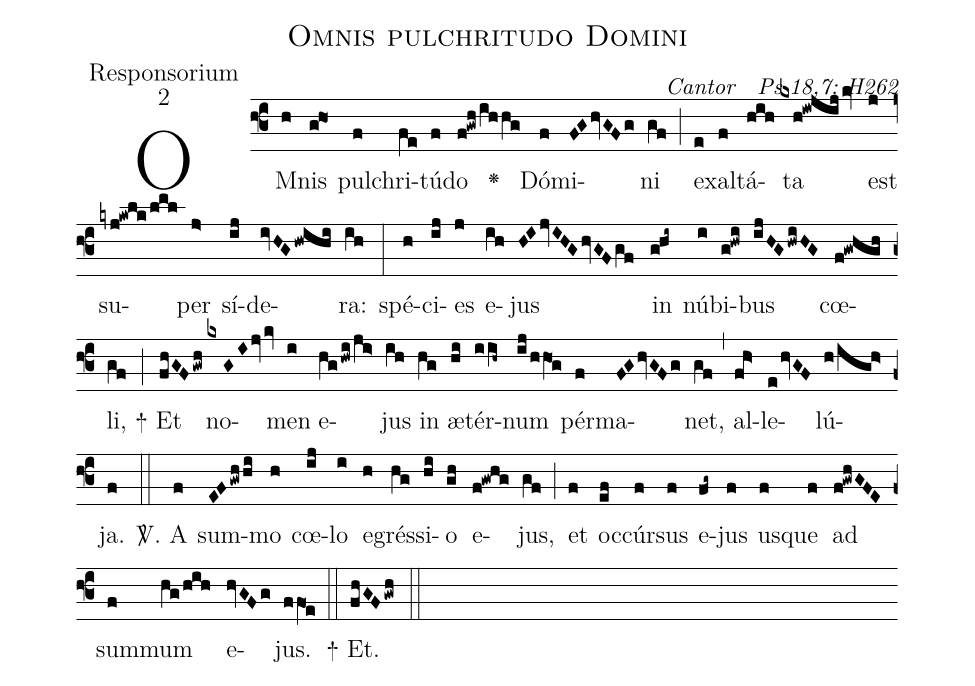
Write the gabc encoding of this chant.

name:Omnis pulchritudo Domini;
office-part:Responsorium;
mode:2;
commentary:ꝶ Cantor ꝟ Ps.18,7; H262;
%%
(f3)OM(h)nis(g!ho1) pul(f)chri(fe)tú(f)do(f!gwh/ih/hg) <v>\greheightstar</v>()
Dó(f)mi(FGhvGFg)ni(gf) (;) e(e)xal(f)tá(hih)ta(kxh!iwjijkv) est(j) su(kyj!kwlk/lml)per(j>) sí(ij)de(ivHGhwihi)ra:(ih) (:)
spé(h)ci(ij)es(j) e(ih)jus(HIjvIHGhvGFgf) in(ghi~) nú(i)bi(g!hwi)bus(ijHGhwiHG) cœ(f!gwhgh)li,(gf) (;)

+
Et(fhGFgwh) no(kxGIjvkv)men(i) e(hghwi/ji>)jus(ih) in(hg) æ(hi)tér(iih~)num(ij/hhO1g) pér(f)ma(FGhvGFg)net,(gf) (,)
al(fh>)le(e/hvGF)lú(h/igh>)ja.(f) (::)

<sp>V/</sp>.
A(f) sum(EFgwh/hi)mo(h) cœ(ij)lo(i) e(h)grés(hg)si(hi)o(gh) e(f!gwhg)jus,(gf) (;)
et(f) oc(ef)cúr(f)sus(f) e(fg~)jus(f) us(f)que(f) ad(f!gwhGFE) sum(f)mum(hg/hih) e(hvGFg)jus.(ffO1e) (::)

+ Et.(fhGFgwh) (::)
